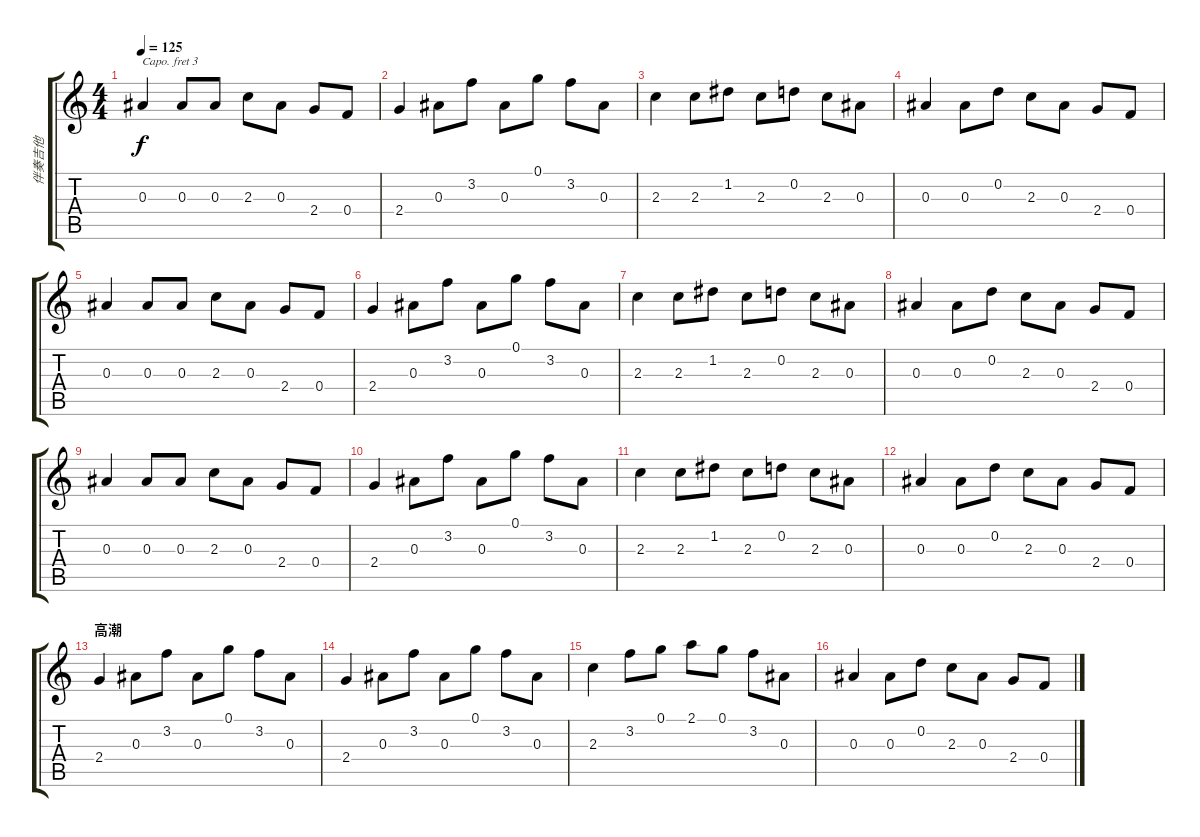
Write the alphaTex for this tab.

\track ("伴奏吉他" "伴奏吉他") {instrument acousticguitarsteel}
\staff {score tabs}
\capo 3
\tuning (E4 B3 G3 D3 A2 E2) {hide}
\ts (4 4)
\tempo 125
\clef g2
\ks c
0.3.4{dy f} 0.3.8 0.3.8 2.3.8 0.3.8 2.4.8 0.4.8 |
2.4.4 0.3.8 3.2.8 0.3.8 0.1.8 3.2.8 0.3.8 |
2.3.4 2.3.8 1.2.8 2.3.8 0.2.8 2.3.8 0.3.8 |
0.3.4 0.3.8 0.2.8 2.3.8 0.3.8 2.4.8 0.4.8 |
0.3.4 0.3.8 0.3.8 2.3.8 0.3.8 2.4.8 0.4.8 |
2.4.4 0.3.8 3.2.8 0.3.8 0.1.8 3.2.8 0.3.8 |
2.3.4 2.3.8 1.2.8 2.3.8 0.2.8 2.3.8 0.3.8 |
0.3.4 0.3.8 0.2.8 2.3.8 0.3.8 2.4.8 0.4.8 |
0.3.4 0.3.8 0.3.8 2.3.8 0.3.8 2.4.8 0.4.8 |
2.4.4 0.3.8 3.2.8 0.3.8 0.1.8 3.2.8 0.3.8 |
2.3.4 2.3.8 1.2.8 2.3.8 0.2.8 2.3.8 0.3.8 |
0.3.4 0.3.8 0.2.8 2.3.8 0.3.8 2.4.8 0.4.8 |
\section ("" "高潮")
2.4.4 0.3.8 3.2.8 0.3.8 0.1.8 3.2.8 0.3.8 |
2.4.4 0.3.8 3.2.8 0.3.8 0.1.8 3.2.8 0.3.8 |
2.3.4 3.2.8 0.1.8 2.1.8 0.1.8 3.2.8 0.3.8 |
0.3.4 0.3.8 0.2.8 2.3.8 0.3.8 2.4.8 0.4.8
